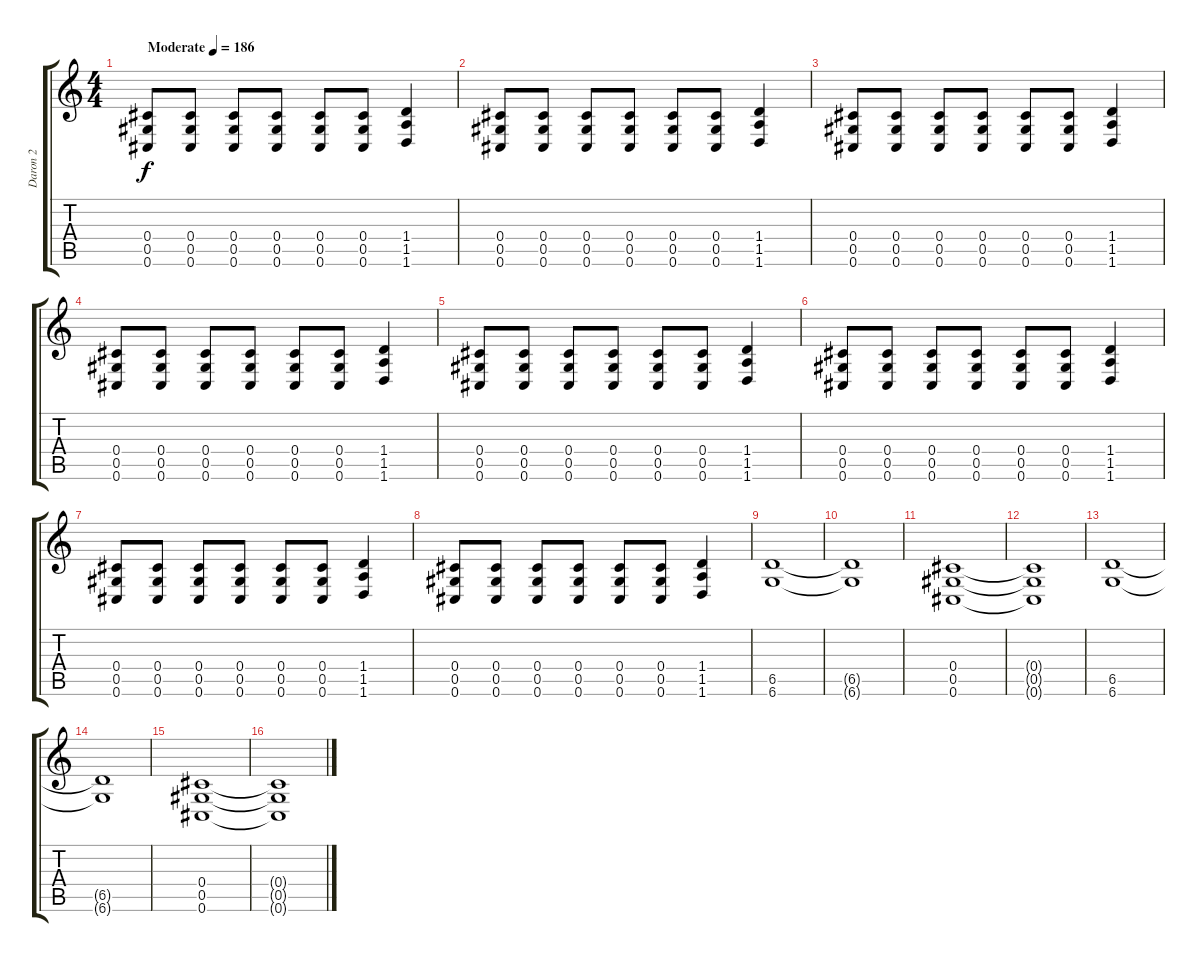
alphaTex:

\track ("Daron 2" "Daron 2") {instrument overdrivenguitar}
\staff {score tabs}
\tuning (Eb4 Bb3 Gb3 Db3 Ab2 Db2) {hide}
\ts (4 4)
\tempo (186 "Moderate")
\clef g2
\ks c
(0.4 0.5 0.6).8{dy f instrument overdrivenguitar} (0.4 0.5 0.6).8 (0.4 0.5 0.6).8 (0.4 0.5 0.6).8 (0.4 0.5 0.6).8 (0.4 0.5 0.6).8 (1.4 1.5 1.6).4 |
(0.4 0.5 0.6).8 (0.4 0.5 0.6).8 (0.4 0.5 0.6).8 (0.4 0.5 0.6).8 (0.4 0.5 0.6).8 (0.4 0.5 0.6).8 (1.4 1.5 1.6).4 |
(0.4 0.5 0.6).8 (0.4 0.5 0.6).8 (0.4 0.5 0.6).8 (0.4 0.5 0.6).8 (0.4 0.5 0.6).8 (0.4 0.5 0.6).8 (1.4 1.5 1.6).4 |
(0.4 0.5 0.6).8 (0.4 0.5 0.6).8 (0.4 0.5 0.6).8 (0.4 0.5 0.6).8 (0.4 0.5 0.6).8 (0.4 0.5 0.6).8 (1.4 1.5 1.6).4 |
(0.4 0.5 0.6).8 (0.4 0.5 0.6).8 (0.4 0.5 0.6).8 (0.4 0.5 0.6).8 (0.4 0.5 0.6).8 (0.4 0.5 0.6).8 (1.4 1.5 1.6).4 |
(0.4 0.5 0.6).8 (0.4 0.5 0.6).8 (0.4 0.5 0.6).8 (0.4 0.5 0.6).8 (0.4 0.5 0.6).8 (0.4 0.5 0.6).8 (1.4 1.5 1.6).4 |
(0.4 0.5 0.6).8 (0.4 0.5 0.6).8 (0.4 0.5 0.6).8 (0.4 0.5 0.6).8 (0.4 0.5 0.6).8 (0.4 0.5 0.6).8 (1.4 1.5 1.6).4 |
(0.4 0.5 0.6).8 (0.4 0.5 0.6).8 (0.4 0.5 0.6).8 (0.4 0.5 0.6).8 (0.4 0.5 0.6).8 (0.4 0.5 0.6).8 (1.4 1.5 1.6).4 |
(6.5 6.6).1 |
(6.5{t} 6.6{t}).1 |
(0.4 0.5 0.6).1 |
(0.4{t} 0.5{t} 0.6{t}).1 |
(6.5 6.6).1 |
(6.5{t} 6.6{t}).1 |
(0.4 0.5 0.6).1 |
(0.4{t} 0.5{t} 0.6{t}).1
